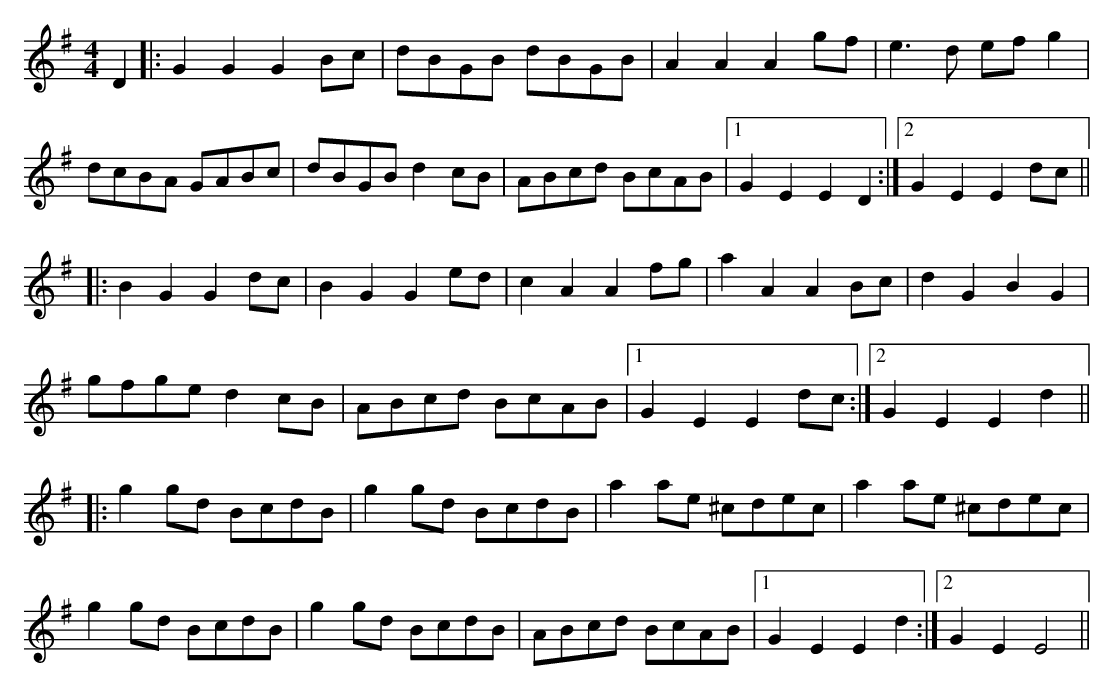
X:1
M:4/4
K:G
D2|:G2 G2 G2 Bc|dBGB dBGB|A2 A2 A2 gf|e3d ef g2|
dcBA GABc|dBGB d2 cB|ABcd BcAB|1 G2 E2 E2 D2:|2 G2 E2 E2 dc||
|:B2 G2 G2 dc|B2 G2 G2 ed|c2 A2 A2 fg|a2 A2 A2 Bc|d2 G2 B2 G2|
gfge d2 cB|ABcd BcAB|1 G2 E2 E2 dc:|2 G2 E2 E2 d2||
|:g2 gd BcdB|g2 gd BcdB|a2 ae ^cdec|a2 ae ^cdec|
g2 gd BcdB|g2 gd BcdB|ABcd BcAB|1 G2 E2 E2 d2:|2 G2 E2 E4||
